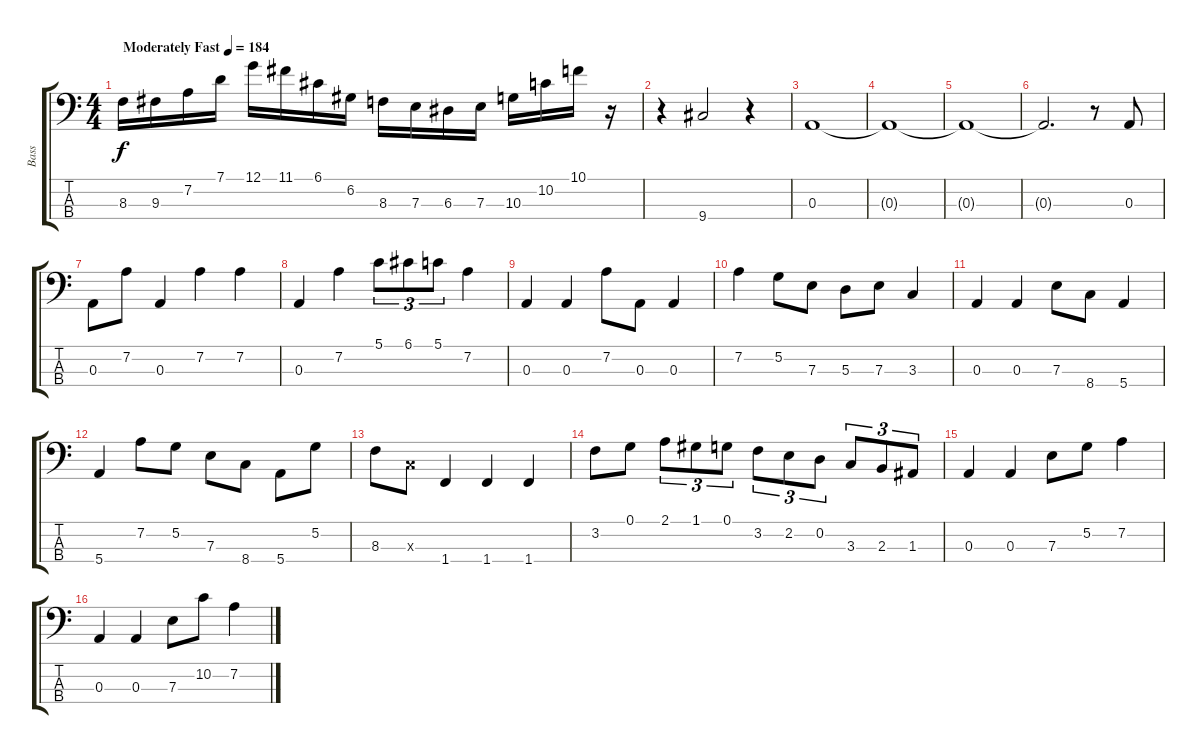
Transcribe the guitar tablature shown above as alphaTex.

\track ("Bass" "Bass") {instrument electricbasspick}
\staff {score tabs}
\tuning (G2 D2 A1 E1) {hide}
\ts (4 4)
\tempo (184 "Moderately Fast")
\clef f4
\ks c
8.3.16{dy f instrument electricbasspick} 9.3.16 7.2.16 7.1.16 12.1.16 11.1.16 6.1.16 6.2.16 8.3.16 7.3.16 6.3.16 7.3.16 10.3.16 10.2.16 10.1.16 r.16 |
r.4 9.4.2 r.4 |
0.3.1 |
0.3{t}.1 |
0.3{t}.1 |
0.3{t}.2{d} r.8 0.3.8 |
0.3.8 7.2.8 0.3.4 7.2.4 7.2.4 |
0.3.4 7.2.4 5.1.8{tu (3 2)} 6.1.8{tu (3 2)} 5.1.8{tu (3 2)} 7.2.4 |
0.3.4 0.3.4 7.2.8 0.3.8 0.3.4 |
7.2.4 5.2.8 7.3.8 5.3.8 7.3.8 3.3.4 |
0.3.4 0.3.4 7.3.8 8.4.8 5.4.4 |
5.4.4 7.2.8 5.2.8 7.3.8 8.4.8 5.4.8 5.2.8 |
8.3.8 3.3{x}.8 1.4.4 1.4.4 1.4.4 |
3.2.8 0.1.8 2.1.8{tu (3 2)} 1.1.8{tu (3 2)} 0.1.8{tu (3 2)} 3.2.8{tu (3 2)} 2.2.8{tu (3 2)} 0.2.8{tu (3 2)} 3.3.8{tu (3 2)} 2.3.8{tu (3 2)} 1.3.8{tu (3 2)} |
0.3.4 0.3.4 7.3.8 5.2.8 7.2.4 |
0.3.4 0.3.4 7.3.8 10.2.8 7.2.4
